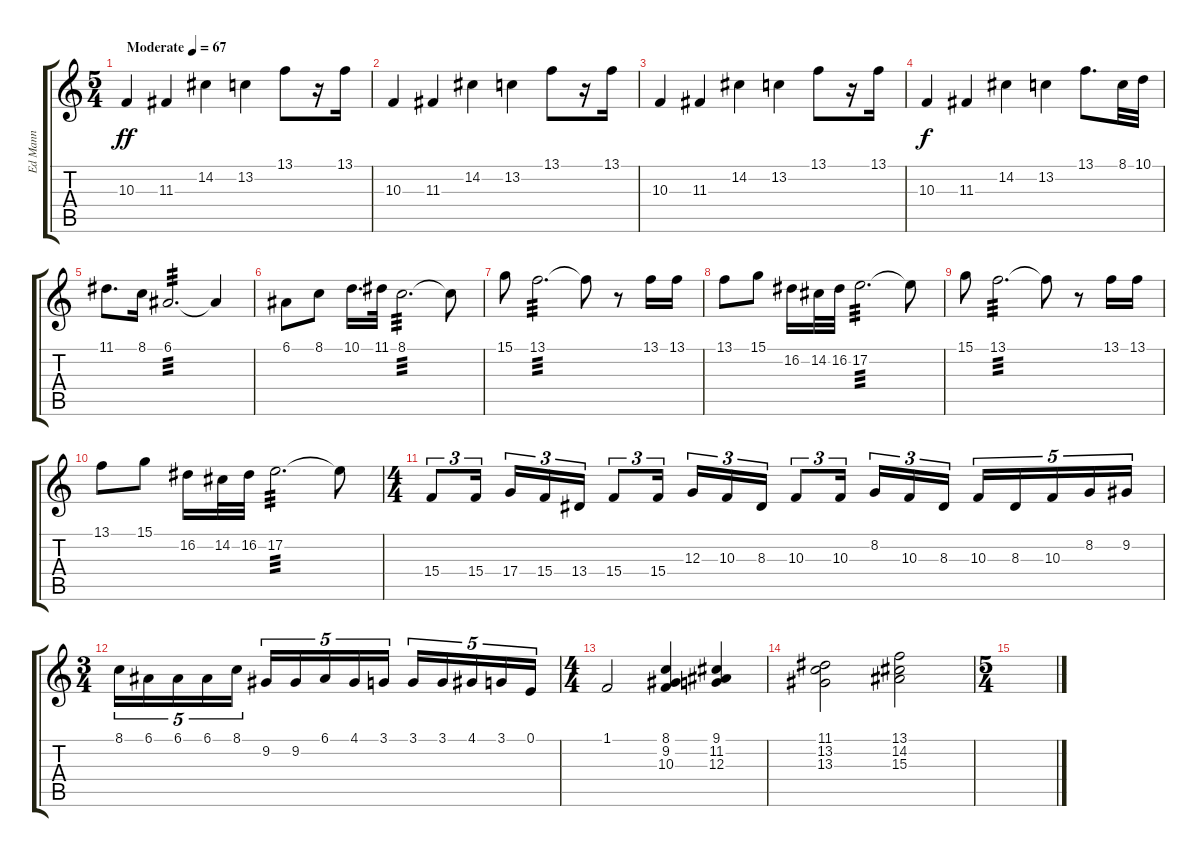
\track ("Ed Mann" "Ed Mann") {instrument marimba}
\staff {score tabs}
\tuning (E4 B3 G3 D3 A2 E2) {hide}
\ts (5 4)
\tempo (67 "Moderate")
\clef g2
\ks c
10.3.4{dy ff instrument marimba} 11.3.4 14.2.4 13.2.4 13.1.8 r.16 13.1.16 |
10.3.4 11.3.4 14.2.4 13.2.4 13.1.8 r.16 13.1.16 |
10.3.4 11.3.4 14.2.4 13.2.4 13.1.8 r.16 13.1.16 |
10.3.4{dy f} 11.3.4 14.2.4 13.2.4 13.1.8{d} 8.1.32 10.1.32 |
11.1.8{d} 8.1.16 6.1.2{d tp 3} 6.1{t}.4 |
6.1.8 8.1.8 10.1.16{d} 11.1.32 8.1.2{d tp 3} 8.1{t}.8 |
15.1.8 13.1.2{d tp 3} 13.1{t}.8 r.8 13.1.16 13.1.16 |
13.1.8 15.1.8 16.2.16 14.2.32 16.2.32 17.2.2{d tp 3} 17.2{t}.8 |
15.1.8 13.1.2{d tp 3} 13.1{t}.8 r.8 13.1.16 13.1.16 |
13.1.8 15.1.8 16.2.16 14.2.32 16.2.32 17.2.2{d tp 3} 17.2{t}.8 |
\ts (4 4)
15.4.8{tu (3 2)} 15.4.16{tu (3 2) beam splitsecondary} 17.4.16{tu (3 2)} 15.4.16{tu (3 2)} 13.4.16{tu (3 2)} 15.4.8{tu (3 2)} 15.4.16{tu (3 2) beam splitsecondary} 12.3.16{tu (3 2)} 10.3.16{tu (3 2)} 8.3.16{tu (3 2)} 10.3.8{tu (3 2)} 10.3.16{tu (3 2) beam splitsecondary} 8.2.16{tu (3 2)} 10.3.16{tu (3 2)} 8.3.16{tu (3 2)} 10.3.16{tu (5 4)} 8.3.16{tu (5 4)} 10.3.16{tu (5 4)} 8.2.16{tu (5 4)} 9.2.16{tu (5 4)} |
\ts (3 4)
8.1.16{tu (5 4)} 6.1.16{tu (5 4)} 6.1.16{tu (5 4)} 6.1.16{tu (5 4)} 8.1.16{tu (5 4)} 9.2.16{tu (5 4)} 9.2.16{tu (5 4)} 6.1.16{tu (5 4)} 4.1.16{tu (5 4)} 3.1.16{tu (5 4)} 3.1.16{tu (5 4)} 3.1.16{tu (5 4)} 4.1.16{tu (5 4)} 3.1.16{tu (5 4)} 0.1.16{tu (5 4)} |
\ts (4 4)
1.1.2 (8.1 9.2 10.3).4 (9.1 11.2 12.3).4 |
(11.1 13.2 13.3).2 (13.1 14.2 15.3).2 |
\ts (5 4)
